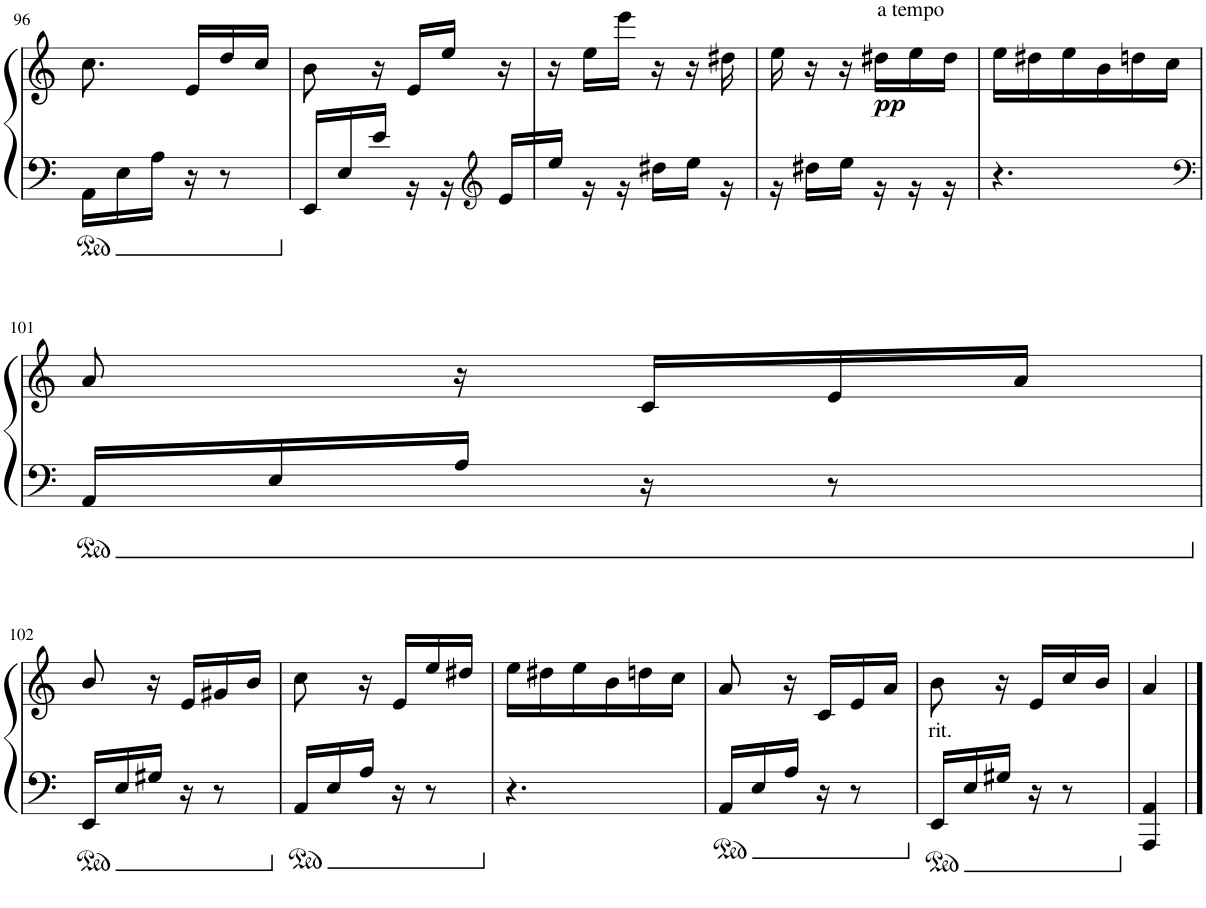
**kern	**kern	**dynam
*part1	*part1	*part1
*staff2	*staff1	*staff1/2
*I"Piano	*	*
*I'Pno	*	*
!!LO:PB:g=z
*clefF4	*clefG2	*
*k[]	*k[]	*
*M3/8	*M3/8	*
=96	=96	=96
16AA\LL	8.cc\	.
16E\	.	.
16A\JJ	.	.
16r	16e/LL	.
8r	16dd/	.
.	16cc/JJ	.
=97	=97	=97
*^	*	*
16EE/LL	16ryy	8b\	.
16E/	16ryy	.	.
16e/JJ	16ryy	16r	.
16ryy	16r	16e/LL	.
8ryy	16r	16ee/JJ	.
*clefG2	*	*	*
.	16e/LL	16r	.
=98	=98	=98	=98
4.ryy	16ee/JJ	16r	.
.	16r	16ee\LL	.
.	16r	16eee\JJ	.
.	16dd#X\LL	16r	.
.	16ee\JJ	16r	.
.	16r	16dd#X\	.
=99	=99	=99	=99
4.ryy	16r	16ee\	.
.	16dd#X\LL	16r	.
.	16ee\JJ	16r	.
!	!	!LO:TX:a:t=a tempo	!
!	!	!	!LO:DY:b
.	16r	16dd#X\LL	pp
.	16r	16ee\	.
.	16r	16dd#\JJ	.
*v	*v	*	*
=100	=100	=100
4.r	16ee\LL	.
.	16dd#X\	.
.	16ee\	.
.	16b\	.
.	16ddn\	.
.	16cc\JJ	.
!!LO:LB:g=z
=101	=101	=101
*clefF4	*	*
16AA/LL	8a/	.
16E/	.	.
16A/JJ	16r	.
16r	16c/LL	.
8r	16e/	.
.	16a/JJ	.
!!LO:LB:g=z
=102	=102	=102
16EE/LL	8b/	.
16E/	.	.
16G#X/JJ	16r	.
16r	16e/LL	.
8r	16g#X/	.
.	16b/JJ	.
=103	=103	=103
16AA/LL	8cc\	.
16E/	.	.
16A/JJ	16r	.
16r	16e/LL	.
8r	16ee/	.
.	16dd#X/JJ	.
=104	=104	=104
4.r	16ee\LL	.
.	16dd#X\	.
.	16ee\	.
.	16b\	.
.	16ddn\	.
.	16cc\JJ	.
=105	=105	=105
16AA/LL	8a/	.
16E/	.	.
16A/JJ	16r	.
16r	16c/LL	.
8r	16e/	.
.	16a/JJ	.
=106	=106	=106
!	!LO:TX:b:t=rit.	!
16EE/LL	8b\	.
16E/	.	.
16G#X/JJ	16r	.
16r	16e/LL	.
8r	16cc/	.
.	16b/JJ	.
=107	=107	=107
4AAA/ 4AA/	4a/	.
==	==	==
*-	*-	*-
